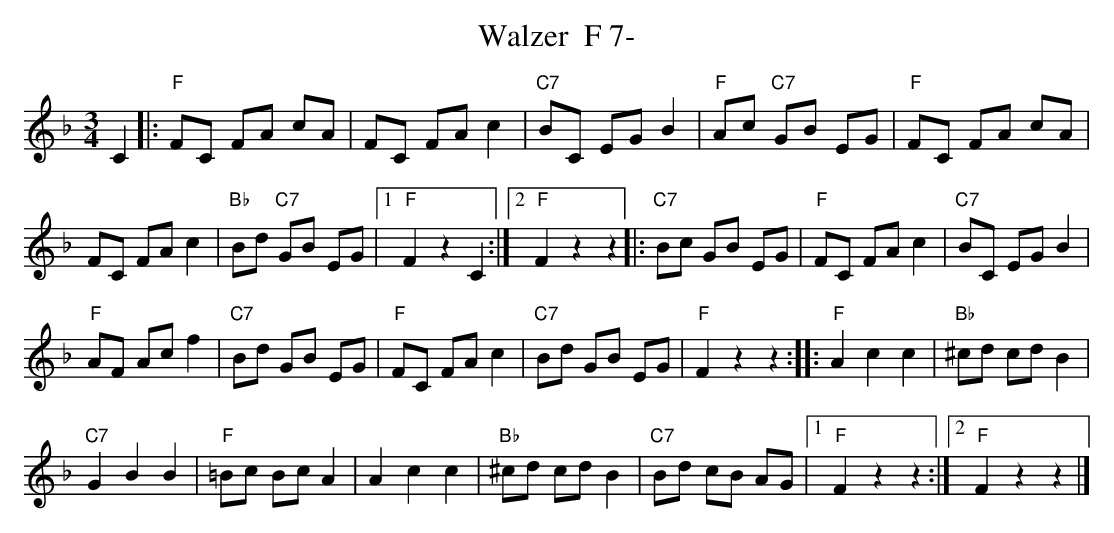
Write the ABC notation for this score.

X:1
T:Walzer  F 7-
M:3/4
L:1/8
K:F %%MIDI gchordon
C2 |: "F"FC FA cA | FC FAc2 | "C7"BC EGB2 | "F"Ac "C7"GB EG | "F"FC FA cA |
FC FAc2 | "Bb"Bd "C7"GB EG |1 "F"F2z2C2 :|2 "F"F2z2z2 |: "C7"Bc GB EG | "F"FC FAc2 | "C7"BC EGB2 |
"F"AF Acf2 | "C7"Bd GB EG | "F"FC FAc2 | "C7"Bd GB EG | "F"F2z2z2 :: "F"A2c2c2 | "Bb"^cd cdB2 |
"C7"G2B2B2 | "F"=Bc BcA2 | A2c2c2 | "Bb"^cd cd B2 | "C7"Bd cB AG |1 "F"F2z2z2 :|2 "F"F2z2z2 |]
